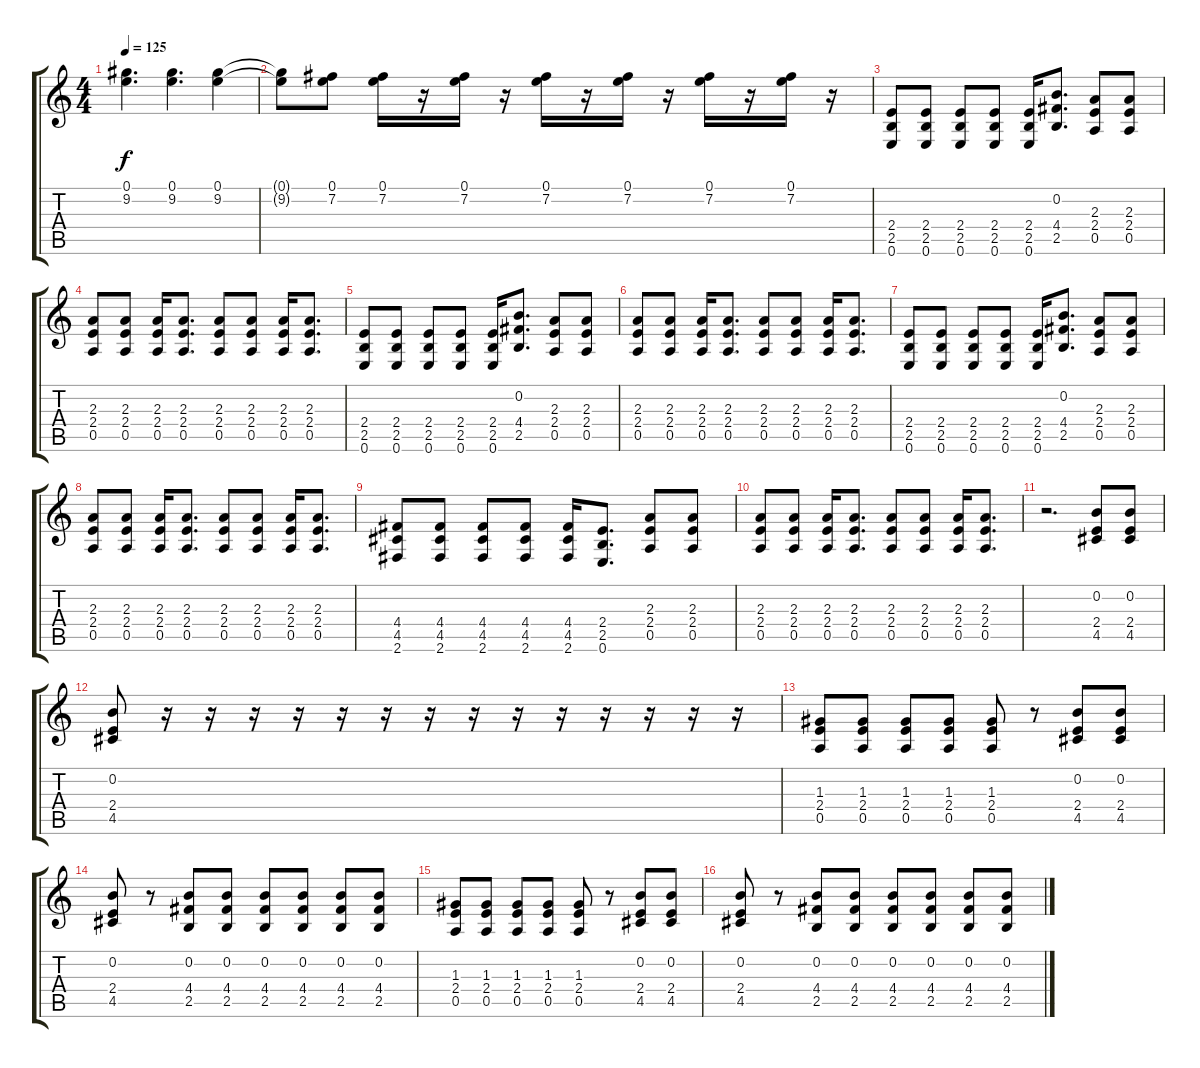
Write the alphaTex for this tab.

\track "" {instrument distortionguitar}
\staff {score tabs}
\tuning (E4 B3 G3 D3 A2 E2) {hide}
\ts (4 4)
\tempo 125
\clef g2
\ks c
(0.1 9.2).4{d dy f} (0.1 9.2).4{d} (0.1 9.2).4 |
(0.1{t} 9.2{t}).8 (0.1 7.2).8 (0.1 7.2).16 r.16 (0.1 7.2).16 r.16 (0.1 7.2).16 r.16 (0.1 7.2).16 r.16 (0.1 7.2).16 r.16 (0.1 7.2).16 r.16 |
(2.4 2.5 0.6).8 (2.4 2.5 0.6).8 (2.4 2.5 0.6).8 (2.4 2.5 0.6).8 (2.4 2.5 0.6).16 (0.2 4.4 2.5).8{d} (2.3 2.4 0.5).8 (2.3 2.4 0.5).8 |
(2.3 2.4 0.5).8 (2.3 2.4 0.5).8 (2.3 2.4 0.5).16 (2.3 2.4 0.5).8{d} (2.3 2.4 0.5).8 (2.3 2.4 0.5).8 (2.3 2.4 0.5).16 (2.3 2.4 0.5).8{d} |
(2.4 2.5 0.6).8 (2.4 2.5 0.6).8 (2.4 2.5 0.6).8 (2.4 2.5 0.6).8 (2.4 2.5 0.6).16 (0.2 4.4 2.5).8{d} (2.3 2.4 0.5).8 (2.3 2.4 0.5).8 |
(2.3 2.4 0.5).8 (2.3 2.4 0.5).8 (2.3 2.4 0.5).16 (2.3 2.4 0.5).8{d} (2.3 2.4 0.5).8 (2.3 2.4 0.5).8 (2.3 2.4 0.5).16 (2.3 2.4 0.5).8{d} |
(2.4 2.5 0.6).8 (2.4 2.5 0.6).8 (2.4 2.5 0.6).8 (2.4 2.5 0.6).8 (2.4 2.5 0.6).16 (0.2 4.4 2.5).8{d} (2.3 2.4 0.5).8 (2.3 2.4 0.5).8 |
(2.3 2.4 0.5).8 (2.3 2.4 0.5).8 (2.3 2.4 0.5).16 (2.3 2.4 0.5).8{d} (2.3 2.4 0.5).8 (2.3 2.4 0.5).8 (2.3 2.4 0.5).16 (2.3 2.4 0.5).8{d} |
(4.4 4.5 2.6).8 (4.4 4.5 2.6).8 (4.4 4.5 2.6).8 (4.4 4.5 2.6).8 (4.4 4.5 2.6).16 (2.4 2.5 0.6).8{d} (2.3 2.4 0.5).8 (2.3 2.4 0.5).8 |
(2.3 2.4 0.5).8 (2.3 2.4 0.5).8 (2.3 2.4 0.5).16 (2.3 2.4 0.5).8{d} (2.3 2.4 0.5).8 (2.3 2.4 0.5).8 (2.3 2.4 0.5).16 (2.3 2.4 0.5).8{d} |
r.2{d} (0.2 2.4 4.5).8 (0.2 2.4 4.5).8 |
(0.2 2.4 4.5).8 r.16 r.16 r.16 r.16 r.16 r.16 r.16 r.16 r.16 r.16 r.16 r.16 r.16 r.16 |
(1.3 2.4 0.5).8 (1.3 2.4 0.5).8 (1.3 2.4 0.5).8 (1.3 2.4 0.5).8 (1.3 2.4 0.5).8 r.8 (0.2 2.4 4.5).8 (0.2 2.4 4.5).8 |
(0.2 2.4 4.5).8 r.8 (0.2 4.4 2.5).8 (0.2 4.4 2.5).8 (0.2 4.4 2.5).8 (0.2 4.4 2.5).8 (0.2 4.4 2.5).8 (0.2 4.4 2.5).8 |
(1.3 2.4 0.5).8 (1.3 2.4 0.5).8 (1.3 2.4 0.5).8 (1.3 2.4 0.5).8 (1.3 2.4 0.5).8 r.8 (0.2 2.4 4.5).8 (0.2 2.4 4.5).8 |
(0.2 2.4 4.5).8 r.8 (0.2 4.4 2.5).8 (0.2 4.4 2.5).8 (0.2 4.4 2.5).8 (0.2 4.4 2.5).8 (0.2 4.4 2.5).8 (0.2 4.4 2.5).8
